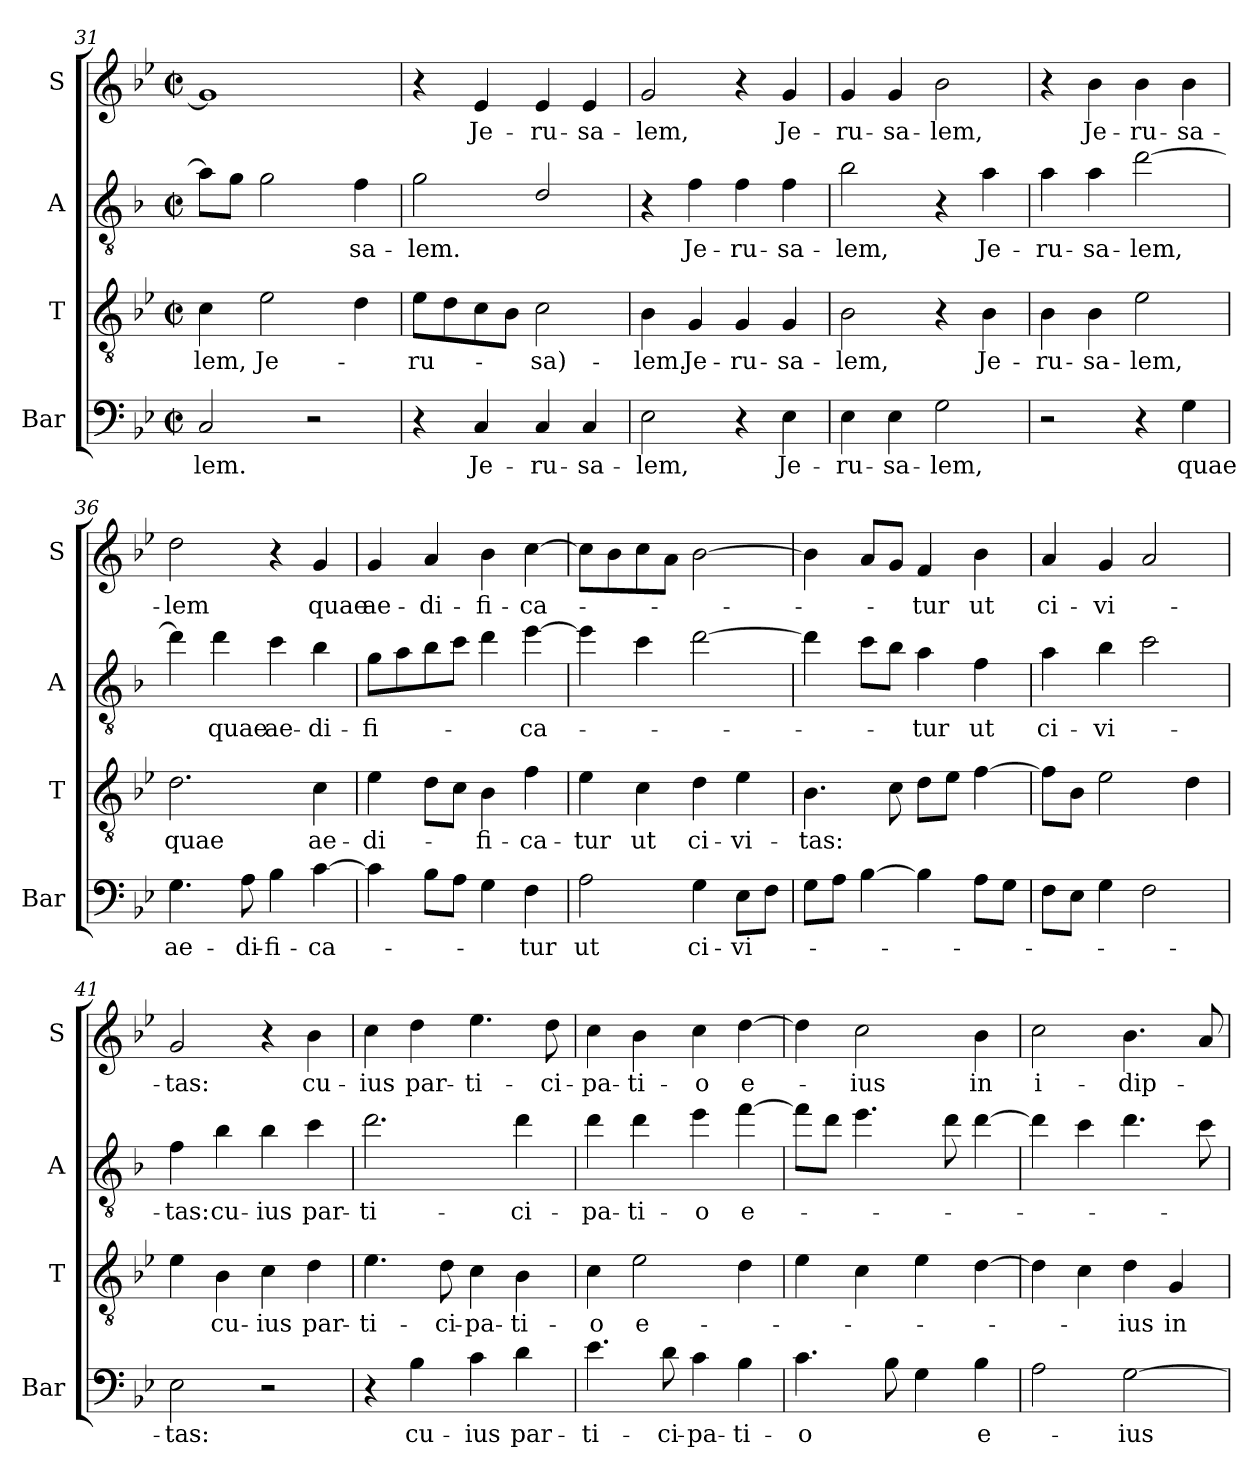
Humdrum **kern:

**kern	**text	**kern	**text	**kern	**text	**kern	**text
*part4	*part4	*part3	*part3	*part2	*part2	*part1	*part1
*staff4	*staff4	*staff3	*staff3	*staff2	*staff2	*staff1	*staff1
*I"Bar	*	*I"T	*	*I"A	*	*I"S	*
*I'Bar	*	*I'T	*	*I'A	*	*I'S	*
*clefF4	*	*clefGv2	*	*clefGv2	*	*clefG2	*
*	*	*	*	*ITrd4c7	*	*	*
*k[b-e-]	*	*k[b-e-]	*	*k[b-e-]	*	*k[b-e-]	*
*M2/2	*	*M2/2	*	*M2/2	*	*M2/2	*
*met(c|)	*	*met(c|)	*	*met(c|)	*	*met(c|)	*
=31	=31	=31	=31	=31	=31	=31	=31
!	!LO:LY:b	!	!LO:LY:b	!	!	!	!
2C/	-lem.	4c\	-lem,	8d\L]	.	1g]	.
.	.	.	.	8c\J	.	.	.
!	!	!	!LO:LY:b	!	!	!	!
.	.	2e-\	Je-	2c\	.	.	.
2r	.	.	.	.	.	.	.
!	!	!	!	!	!LO:LY:b	!	!
.	.	4d\	.	4B-\	-sa-	.	.
=32	=32	=32	=32	=32	=32	=32	=32
!	!	!	!LO:LY:b	!	!LO:LY:b	!	!
4r	.	8e-\L	-ru-	2c\	-lem.	4r	.
.	.	8d\	.	.	.	.	.
!	!LO:LY:b	!	!	!	!	!	!LO:LY:b
4C/	Je-	8c\	.	.	.	4e-/	Je-
.	.	8B-\J	.	.	.	.	.
!	!LO:LY:b	!	!LO:LY:b	!	!	!	!LO:LY:b
4C/	-ru-	2c\	-sa)-	2G/	.	4e-/	-ru-
!	!LO:LY:b	!	!	!	!	!	!LO:LY:b
4C/	-sa-	.	.	.	.	4e-/	-sa-
!!LO:LB:g=z
=33	=33	=33	=33	=33	=33	=33	=33
!	!LO:LY:b	!	!LO:LY:b	!	!	!	!LO:LY:b
2E-\	-lem,	4B-\	-lem.	4r	.	2g/	-lem,
!	!	!	!LO:LY:b	!	!LO:LY:b	!	!
.	.	4G/	Je-	4B-\	Je-	.	.
!	!	!	!LO:LY:b	!	!LO:LY:b	!	!
4r	.	4G/	-ru-	4B-\	-ru-	4r	.
!	!LO:LY:b	!	!LO:LY:b	!	!LO:LY:b	!	!LO:LY:b
4E-\	Je-	4G/	-sa-	4B-\	-sa-	4g/	Je-
=34	=34	=34	=34	=34	=34	=34	=34
!	!LO:LY:b	!	!LO:LY:b	!	!LO:LY:b	!	!LO:LY:b
4E-\	-ru-	2B-\	-lem,	2e-\	-lem,	4g/	-ru-
!	!LO:LY:b	!	!	!	!	!	!LO:LY:b
4E-\	-sa-	.	.	.	.	4g/	-sa-
!	!LO:LY:b	!	!	!	!	!	!LO:LY:b
2G\	-lem,	4r	.	4r	.	2b-\	-lem,
!	!	!	!LO:LY:b	!	!LO:LY:b	!	!
.	.	4B-\	Je-	4d\	Je-	.	.
=35	=35	=35	=35	=35	=35	=35	=35
!	!	!	!LO:LY:b	!	!LO:LY:b	!	!
2r	.	4B-\	-ru-	4d\	-ru-	4r	.
!	!	!	!LO:LY:b	!	!LO:LY:b	!	!LO:LY:b
.	.	4B-\	-sa-	4d\	-sa-	4b-\	Je-
!	!	!	!LO:LY:b	!	!LO:LY:b	!	!LO:LY:b
4r	.	2e-\	-lem,	[2g\	-lem,	4b-\	-ru-
!	!LO:LY:b	!	!	!	!	!	!LO:LY:b
4G\	quae	.	.	.	.	4b-\	-sa-
=36	=36	=36	=36	=36	=36	=36	=36
!	!LO:LY:b	!	!LO:LY:b	!	!	!	!LO:LY:b
4.G\	ae-	2.d\	quae	4g\]	.	2dd\	-lem
!	!	!	!	!	!LO:LY:b	!	!
.	.	.	.	4g\	quae	.	.
!	!LO:LY:b	!	!	!	!	!	!
8A\	-di-	.	.	.	.	.	.
!	!LO:LY:b	!	!	!	!LO:LY:b	!	!
4B-\	-fi-	.	.	4f\	ae-	4r	.
!	!LO:LY:b	!	!LO:LY:b	!	!LO:LY:b	!	!LO:LY:b
[4c\	-ca-	4c\	ae-	4e-\	-di-	4g/	quae
=37	=37	=37	=37	=37	=37	=37	=37
!	!	!	!LO:LY:b	!	!LO:LY:b	!	!LO:LY:b
4c\]	.	4e-\	-di-	8c\L	-fi-	4g/	ae-
.	.	.	.	8d\	.	.	.
!	!	!	!	!	!	!	!LO:LY:b
8B-\L	.	8d\L	.	8e-\	.	4a/	-di-
8A\J	.	8c\J	.	8f\J	.	.	.
!	!	!	!LO:LY:b	!	!	!	!LO:LY:b
4G\	.	4B-\	-fi-	4g\	.	4b-\	-fi-
!	!LO:LY:b	!	!LO:LY:b	!	!LO:LY:b	!	!LO:LY:b
4F\	-tur	4f\	-ca-	[4a\	-ca-	[4cc\	-ca-
!!LO:LB:g=z
=38	=38	=38	=38	=38	=38	=38	=38
!	!LO:LY:b	!	!LO:LY:b	!	!	!	!
2A\	ut	4e-\	-tur	4a\]	.	8cc\L]	.
.	.	.	.	.	.	8b-\	.
!	!	!	!LO:LY:b	!	!	!	!
.	.	4c\	ut	4f\	.	8cc\	.
.	.	.	.	.	.	8a\J	.
!	!LO:LY:b	!	!LO:LY:b	!	!	!	!
4G\	ci-	4d\	ci-	[2g\	.	[2b-\	.
!	!LO:LY:b	!	!LO:LY:b	!	!	!	!
8E-\L	-vi-	4e-\	-vi-	.	.	.	.
8F\J	.	.	.	.	.	.	.
=39	=39	=39	=39	=39	=39	=39	=39
!	!	!	!LO:LY:b	!	!	!	!
8G\L	.	4.B-\	-tas:	4g\]	.	4b-\]	.
8A\J	.	.	.	.	.	.	.
[4B-\	.	.	.	8f\L	.	8a/L	.
.	.	8c\	.	8e-\J	.	8g/J	.
!	!	!	!	!	!LO:LY:b	!	!LO:LY:b
4B-\]	.	8d\L	.	4d\	-tur	4f/	-tur
.	.	8e-\J	.	.	.	.	.
!	!	!	!	!	!LO:LY:b	!	!LO:LY:b
8A\L	.	[4f\	.	4B-\	ut	4b-\	ut
8G\J	.	.	.	.	.	.	.
=40	=40	=40	=40	=40	=40	=40	=40
!	!	!	!	!	!LO:LY:b	!	!LO:LY:b
8F\L	.	8f\L]	.	4d\	ci-	4a/	ci-
8E-\J	.	8B-\J	.	.	.	.	.
!	!	!	!	!	!LO:LY:b	!	!LO:LY:b
4G\	.	2e-\	.	4e-\	-vi-	4g/	-vi-
2F\	.	.	.	2f\	.	2a/	.
.	.	4d\	.	.	.	.	.
=41	=41	=41	=41	=41	=41	=41	=41
!	!LO:LY:b	!	!	!	!LO:LY:b	!	!LO:LY:b
2E-\	-tas:	4e-\	.	4B-\	-tas:	2g/	-tas:
!	!	!	!LO:LY:b	!	!LO:LY:b	!	!
.	.	4B-\	cu-	4e-\	cu-	.	.
!	!	!	!LO:LY:b	!	!LO:LY:b	!	!
2r	.	4c\	-ius	4e-\	-ius	4r	.
!	!	!	!LO:LY:b	!	!LO:LY:b	!	!LO:LY:b
.	.	4d\	par-	4f\	par-	4b-\	cu-
!!LO:PB:g=z
=42	=42	=42	=42	=42	=42	=42	=42
!	!	!	!LO:LY:b	!	!LO:LY:b	!	!LO:LY:b
4r	.	4.e-\	-ti-	2.g\	-ti-	4cc\	-ius
!	!LO:LY:b	!	!	!	!	!	!LO:LY:b
4B-\	cu-	.	.	.	.	4dd\	par-
!	!	!	!LO:LY:b	!	!	!	!
.	.	8d\	-ci-	.	.	.	.
!	!LO:LY:b	!	!LO:LY:b	!	!	!	!LO:LY:b
4c\	-ius	4c\	-pa-	.	.	4.ee-\	-ti-
!	!LO:LY:b	!	!LO:LY:b	!	!LO:LY:b	!	!
4d\	par-	4B-\	-ti-	4g\	-ci-	.	.
!	!	!	!	!	!	!	!LO:LY:b
.	.	.	.	.	.	8dd\	-ci-
=43	=43	=43	=43	=43	=43	=43	=43
!	!LO:LY:b	!	!LO:LY:b	!	!LO:LY:b	!	!LO:LY:b
4.e-\	-ti-	4c\	-o	4g\	-pa-	4cc\	-pa-
!	!	!	!LO:LY:b	!	!LO:LY:b	!	!LO:LY:b
.	.	2e-\	e-	4g\	-ti-	4b-\	-ti-
!	!LO:LY:b	!	!	!	!	!	!
8d\	-ci-	.	.	.	.	.	.
!	!LO:LY:b	!	!	!	!LO:LY:b	!	!LO:LY:b
4c\	-pa-	.	.	4a\	-o	4cc\	-o
!	!LO:LY:b	!	!	!	!LO:LY:b	!	!LO:LY:b
4B-\	-ti-	4d\	.	[4b-\	e-	[4dd\	e-
=44	=44	=44	=44	=44	=44	=44	=44
!	!LO:LY:b	!	!	!	!	!	!
4.c\	-o	4e-\	.	8b-\L]	.	4dd\]	.
.	.	.	.	8g\J	.	.	.
!	!	!	!	!	!	!	!LO:LY:b
.	.	4c\	.	4.a\	.	2cc\	-ius
8B-\	.	.	.	.	.	.	.
4G\	.	4e-\	.	.	.	.	.
.	.	.	.	8g\	.	.	.
!	!LO:LY:b	!	!	!	!	!	!LO:LY:b
4B-\	e-	[4d\	.	[4g\	.	4b-\	in
=45	=45	=45	=45	=45	=45	=45	=45
!	!	!	!	!	!	!	!LO:LY:b
2A\	.	4d\]	.	4g\]	.	2cc\	i-
.	.	4c\	.	4f\	.	.	.
!	!LO:LY:b	!	!LO:LY:b	!	!	!	!LO:LY:b
[2G\	-ius	4d\	-ius	4.g\	.	4.b-\	dip-
!	!	!	!LO:LY:b	!	!	!	!
.	.	4G/	in	.	.	.	.
.	.	.	.	8f\	.	8a/	.
=	=	=	=	=	=	=	=
*-	*-	*-	*-	*-	*-	*-	*-
